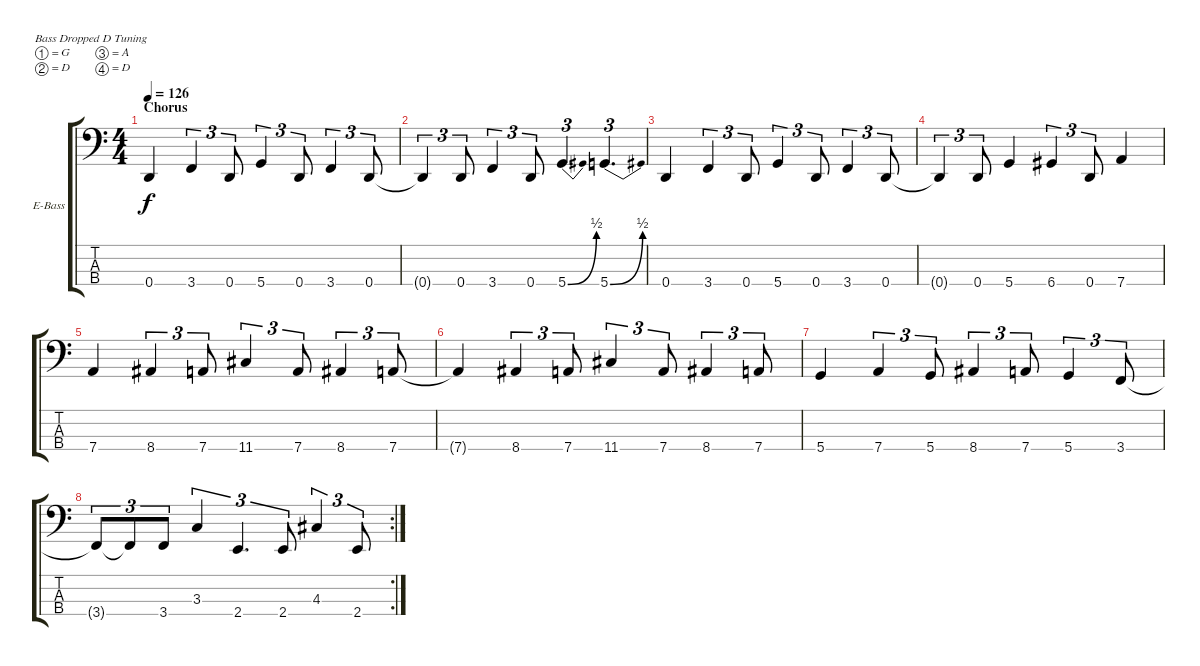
\defaultSystemsLayout 4
\bracketExtendMode groupsimilarinstruments
\firstSystemTrackNameOrientation horizontal
\otherSystemsTrackNameOrientation horizontal
\track ("Chris Wolstenholme (bass)" "E-Bass") {instrument electricbassfinger}
\staff {score tabs}
\tuning (G2 D2 A1 D1)
\ts (4 4)
\section ("" "Chorus")
\tempo 126
\clef f4
\ks c
0.4.4{dy f} 3.4.4{tu (3 2)} 0.4.8{tu (3 2)} 5.4.4{tu (3 2)} 0.4.8{tu (3 2)} 3.4.4{tu (3 2)} 0.4.8{tu (3 2)} |
0.4{t}.4{tu (3 2)} 0.4.8{tu (3 2)} 3.4.4{tu (3 2)} 0.4.8{tu (3 2)} 5.4{be (bend 0 0 14.399999999999999 2)}.4{d tu (3 2)} 5.4{be (bend 0 0 26.4 2)}.4{d tu (3 2)} |
0.4.4 3.4.4{tu (3 2)} 0.4.8{tu (3 2)} 5.4.4{tu (3 2)} 0.4.8{tu (3 2)} 3.4.4{tu (3 2)} 0.4.8{tu (3 2)} |
0.4{t}.4{tu (3 2)} 0.4.8{tu (3 2)} 5.4.4 6.4.4{tu (3 2)} 0.4.8{tu (3 2)} 7.4.4 |
7.4.4 8.4.4{tu (3 2)} 7.4.8{tu (3 2)} 11.4.4{tu (3 2)} 7.4.8{tu (3 2)} 8.4.4{tu (3 2)} 7.4.8{tu (3 2)} |
7.4{t}.4 8.4.4{tu (3 2)} 7.4.8{tu (3 2)} 11.4.4{tu (3 2)} 7.4.8{tu (3 2)} 8.4.4{tu (3 2)} 7.4.8{tu (3 2)} |
5.4.4 7.4.4{tu (3 2)} 5.4.8{tu (3 2)} 8.4.4{tu (3 2)} 7.4.8{tu (3 2)} 5.4.4{tu (3 2)} 3.4.8{tu (3 2)} |
\rc 2
3.4{t}.8{tu (3 2)} 3.4{t}.8{tu (3 2)} 3.4.8{tu (3 2)} 3.3.4{tu (3 2)} 2.4.4{d tu (3 2)} 2.4.8{tu (3 2)} 4.3.4{tu (3 2)} 2.4.8{tu (3 2)}
